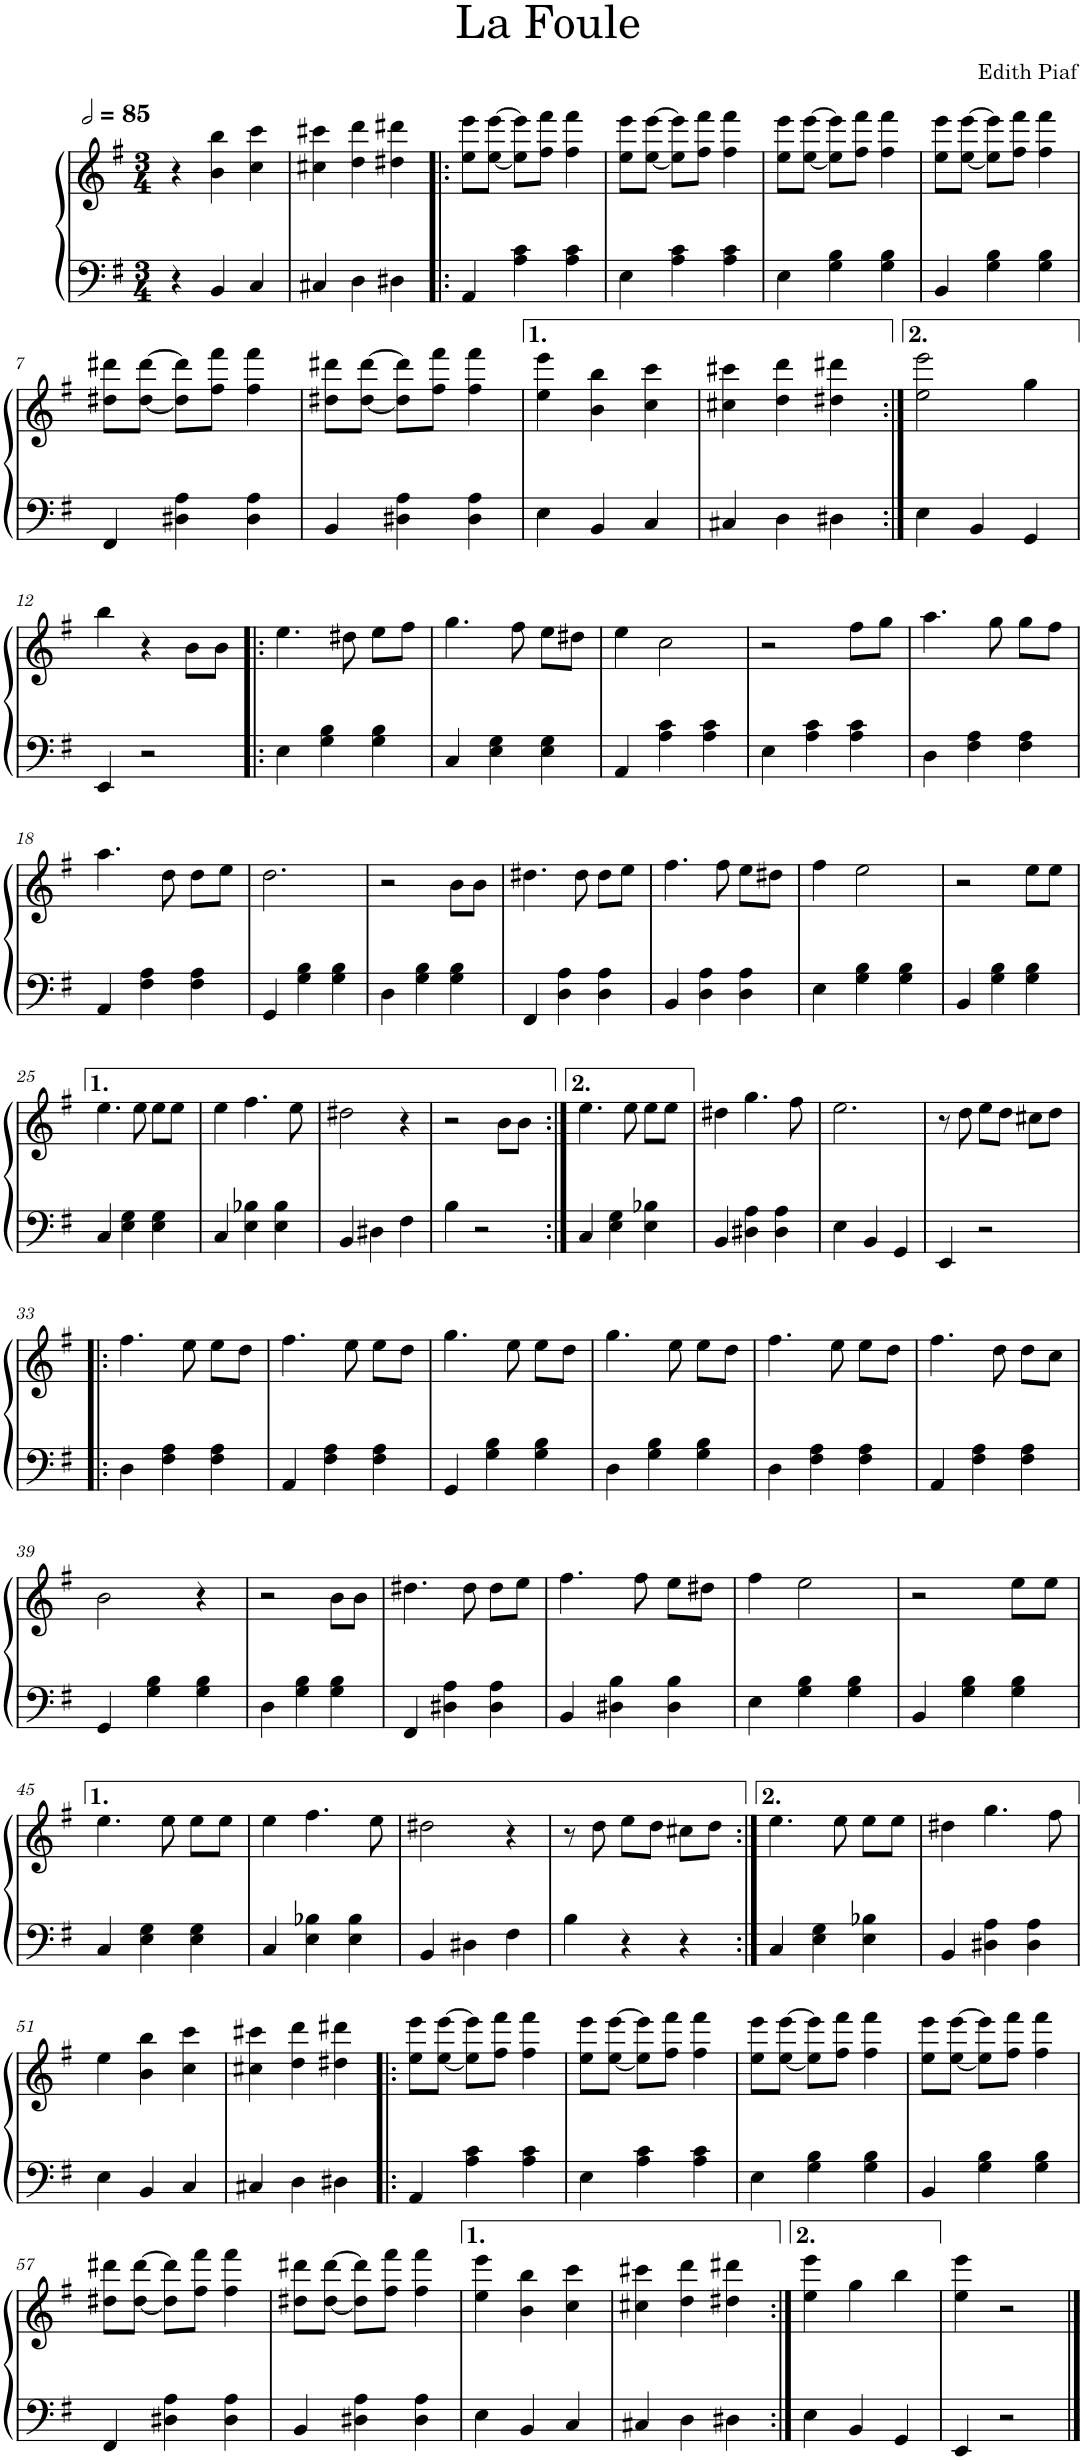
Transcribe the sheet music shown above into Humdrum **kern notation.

**kern	**kern
*part1	*part1
*staff2	*staff1
*I"Piano	*
*I'Pia.	*
*clefF4	*clefG2
*k[f#]	*k[f#]
*M3/4	*M3/4
*MM170	*MM170
=1	=1
4r	4r
4BB/	4b\ 4bb\
4C/	4cc\ 4ccc\
=2	=2
4C#X/	4cc#X\ 4ccc#X\
4D\	4dd\ 4ddd\
4D#X\	4dd#X\ 4ddd#X\
=3!|:	=3!|:
4AA/	8ee\ 8eee\L
.	[8ee\ [8eee\J
4A\ 4c\	8ee\] 8eee\]L
.	8ff#\ 8fff#\J
4A\ 4c\	4ff#\ 4fff#\
=4	=4
4E\	8ee\ 8eee\L
.	[8ee\ [8eee\J
4A\ 4c\	8ee\] 8eee\]L
.	8ff#\ 8fff#\J
4A\ 4c\	4ff#\ 4fff#\
=5	=5
4E\	8ee\ 8eee\L
.	[8ee\ [8eee\J
4G\ 4B\	8ee\] 8eee\]L
.	8ff#\ 8fff#\J
4G\ 4B\	4ff#\ 4fff#\
=6	=6
4BB/	8ee\ 8eee\L
.	[8ee\ [8eee\J
4G\ 4B\	8ee\] 8eee\]L
.	8ff#\ 8fff#\J
4G\ 4B\	4ff#\ 4fff#\
!!LO:LB:g=z
=7	=7
4FF#/	8dd#X\ 8ddd#X\L
.	[8dd#\ [8ddd#\J
4D#X\ 4A\	8dd#\] 8ddd#\]L
.	8ff#\ 8fff#\J
4D#\ 4A\	4ff#\ 4fff#\
=8	=8
4BB/	8dd#X\ 8ddd#X\L
.	[8dd#\ [8ddd#\J
4D#X\ 4A\	8dd#\] 8ddd#\]L
.	8ff#\ 8fff#\J
4D#\ 4A\	4ff#\ 4fff#\
=9	=9
4E\	4ee\ 4eee\
4BB/	4b\ 4bb\
4C/	4cc\ 4ccc\
=10	=10
4C#X/	4cc#X\ 4ccc#X\
4D\	4dd\ 4ddd\
4D#X\	4dd#X\ 4ddd#X\
=11:|!	=11:|!
4E\	2ee\ 2eee\
4BB/	.
4GG/	4gg\
!!LO:LB:g=z
=12	=12
4EE/	4bb\
2r	4r
.	8b\L
.	8b\J
=13!|:	=13!|:
4E\	4.ee\
4G\ 4B\	.
.	8dd#X\
4G\ 4B\	8ee\L
.	8ff#\J
=14	=14
4C/	4.gg\
4E\ 4G\	.
.	8ff#\
4E\ 4G\	8ee\L
.	8dd#X\J
=15	=15
4AA/	4ee\
4A\ 4c\	2cc\
4A\ 4c\	.
=16	=16
4E\	2r
4A\ 4c\	.
4A\ 4c\	8ff#\L
.	8gg\J
=17	=17
4D\	4.aa\
4F#\ 4A\	.
.	8gg\
4F#\ 4A\	8gg\L
.	8ff#\J
!!LO:LB:g=z
=18	=18
4AA/	4.aa\
4F#\ 4A\	.
.	8dd\
4F#\ 4A\	8dd\L
.	8ee\J
=19	=19
4GG/	2.dd\
4G\ 4B\	.
4G\ 4B\	.
=20	=20
4D\	2r
4G\ 4B\	.
4G\ 4B\	8b\L
.	8b\J
=21	=21
4FF#/	4.dd#X\
4D\ 4A\	.
.	8dd#\
4D\ 4A\	8dd#\L
.	8ee\J
=22	=22
4BB/	4.ff#\
4D\ 4A\	.
.	8ff#\
4D\ 4A\	8ee\L
.	8dd#X\J
=23	=23
4E\	4ff#\
4G\ 4B\	2ee\
4G\ 4B\	.
=24	=24
4BB/	2r
4G\ 4B\	.
4G\ 4B\	8ee\L
.	8ee\J
!!LO:LB:g=z
=25	=25
4C/	4.ee\
4E\ 4G\	.
.	8ee\
4E\ 4G\	8ee\L
.	8ee\J
=26	=26
4C/	4ee\
4E\ 4B-X\	4.ff#\
4E\ 4B-\	.
.	8ee\
=27	=27
4BB/	2dd#X\
4D#X\	.
4F#\	4r
=28	=28
4B\	2r
2r	.
.	8b\L
.	8b\J
=29:|!	=29:|!
4C/	4.ee\
4E\ 4G\	.
.	8ee\
4E\ 4B-X\	8ee\L
.	8ee\J
=30	=30
4BB/	4dd#X\
4D#X\ 4A\	4.gg\
4D#\ 4A\	.
.	8ff#\
=31	=31
4E\	2.ee\
4BB/	.
4GG/	.
=32	=32
4EE/	8r
.	8dd\
2r	8ee\L
.	8dd\J
.	8cc#X\L
.	8dd\J
!!LO:LB:g=z
=33!|:	=33!|:
4D\	4.ff#\
4F#\ 4A\	.
.	8ee\
4F#\ 4A\	8ee\L
.	8dd\J
=34	=34
4AA/	4.ff#\
4F#\ 4A\	.
.	8ee\
4F#\ 4A\	8ee\L
.	8dd\J
=35	=35
4GG/	4.gg\
4G\ 4B\	.
.	8ee\
4G\ 4B\	8ee\L
.	8dd\J
=36	=36
4D\	4.gg\
4G\ 4B\	.
.	8ee\
4G\ 4B\	8ee\L
.	8dd\J
=37	=37
4D\	4.ff#\
4F#\ 4A\	.
.	8ee\
4F#\ 4A\	8ee\L
.	8dd\J
=38	=38
4AA/	4.ff#\
4F#\ 4A\	.
.	8dd\
4F#\ 4A\	8dd\L
.	8cc\J
!!LO:LB:g=z
=39	=39
4GG/	2b\
4G\ 4B\	.
4G\ 4B\	4r
=40	=40
4D\	2r
4G\ 4B\	.
4G\ 4B\	8b\L
.	8b\J
=41	=41
4FF#/	4.dd#X\
4D#X\ 4A\	.
.	8dd#\
4D#\ 4A\	8dd#\L
.	8ee\J
=42	=42
4BB/	4.ff#\
4D#X\ 4B\	.
.	8ff#\
4D#\ 4B\	8ee\L
.	8dd#X\J
=43	=43
4E\	4ff#\
4G\ 4B\	2ee\
4G\ 4B\	.
=44	=44
4BB/	2r
4G\ 4B\	.
4G\ 4B\	8ee\L
.	8ee\J
!!LO:LB:g=z
=45	=45
4C/	4.ee\
4E\ 4G\	.
.	8ee\
4E\ 4G\	8ee\L
.	8ee\J
=46	=46
4C/	4ee\
4E\ 4B-X\	4.ff#\
4E\ 4B-\	.
.	8ee\
=47	=47
4BB/	2dd#X\
4D#X\	.
4F#\	4r
=48	=48
4B\	8r
.	8dd\
4r	8ee\L
.	8dd\J
4r	8cc#X\L
.	8dd\J
=49:|!	=49:|!
4C/	4.ee\
4E\ 4G\	.
.	8ee\
4E\ 4B-X\	8ee\L
.	8ee\J
=50	=50
4BB/	4dd#X\
4D#X\ 4A\	4.gg\
4D#\ 4A\	.
.	8ff#\
!!LO:LB:g=z
=51	=51
4E\	4ee\
4BB/	4b\ 4bb\
4C/	4cc\ 4ccc\
=52	=52
4C#X/	4cc#X\ 4ccc#X\
4D\	4dd\ 4ddd\
4D#X\	4dd#X\ 4ddd#X\
=53!|:	=53!|:
4AA/	8ee\ 8eee\L
.	[8ee\ [8eee\J
4A\ 4c\	8ee\] 8eee\]L
.	8ff#\ 8fff#\J
4A\ 4c\	4ff#\ 4fff#\
=54	=54
4E\	8ee\ 8eee\L
.	[8ee\ [8eee\J
4A\ 4c\	8ee\] 8eee\]L
.	8ff#\ 8fff#\J
4A\ 4c\	4ff#\ 4fff#\
=55	=55
4E\	8ee\ 8eee\L
.	[8ee\ [8eee\J
4G\ 4B\	8ee\] 8eee\]L
.	8ff#\ 8fff#\J
4G\ 4B\	4ff#\ 4fff#\
=56	=56
4BB/	8ee\ 8eee\L
.	[8ee\ [8eee\J
4G\ 4B\	8ee\] 8eee\]L
.	8ff#\ 8fff#\J
4G\ 4B\	4ff#\ 4fff#\
!!LO:LB:g=z
=57	=57
4FF#/	8dd#X\ 8ddd#X\L
.	[8dd#\ [8ddd#\J
4D#X\ 4A\	8dd#\] 8ddd#\]L
.	8ff#\ 8fff#\J
4D#\ 4A\	4ff#\ 4fff#\
=58	=58
4BB/	8dd#X\ 8ddd#X\L
.	[8dd#\ [8ddd#\J
4D#X\ 4A\	8dd#\] 8ddd#\]L
.	8ff#\ 8fff#\J
4D#\ 4A\	4ff#\ 4fff#\
=59	=59
4E\	4ee\ 4eee\
4BB/	4b\ 4bb\
4C/	4cc\ 4ccc\
=60	=60
4C#X/	4cc#X\ 4ccc#X\
4D\	4dd\ 4ddd\
4D#X\	4dd#X\ 4ddd#X\
=61:|!	=61:|!
4E\	4ee\ 4eee\
4BB/	4gg\
4GG/	4bb\
=62	=62
4EE/	4ee\ 4eee\
2r	2r
==	==
*-	*-
